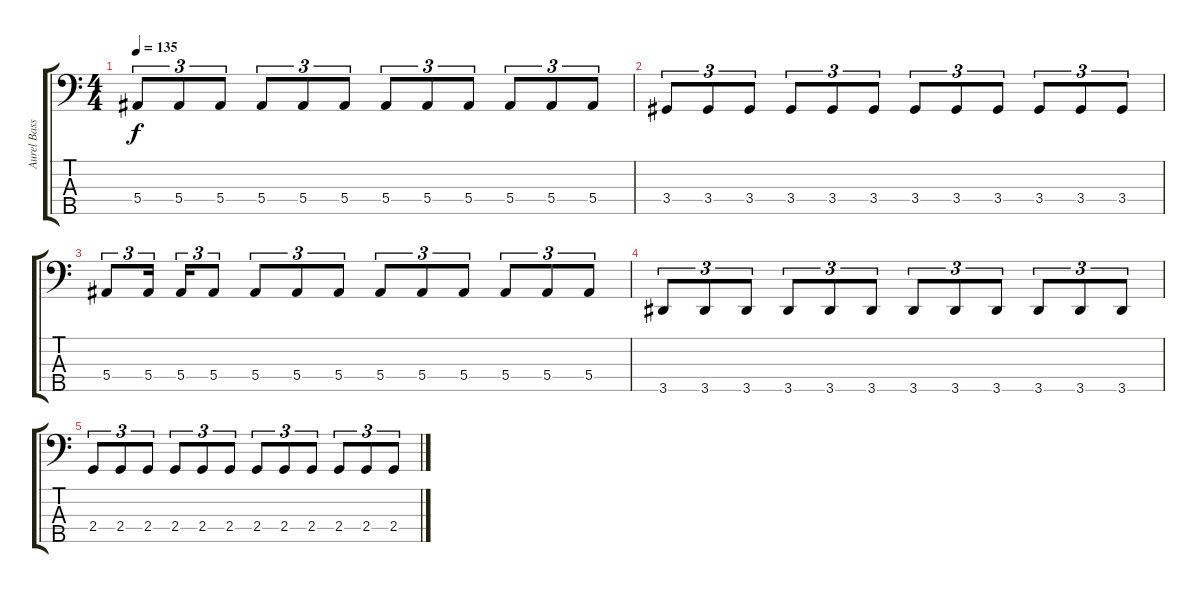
\track ("Aurel Bass" "Aurel Bass") {instrument electricbassfinger}
\staff {score tabs}
\tuning (Ab2 Eb2 Bb1 F1 C1) {hide}
\ts (4 4)
\tempo 135
\clef f4
\ks c
5.4.8{tu (3 2) dy f} 5.4.8{tu (3 2)} 5.4.8{tu (3 2)} 5.4.8{tu (3 2)} 5.4.8{tu (3 2)} 5.4.8{tu (3 2)} 5.4.8{tu (3 2)} 5.4.8{tu (3 2)} 5.4.8{tu (3 2)} 5.4.8{tu (3 2)} 5.4.8{tu (3 2)} 5.4.8{tu (3 2)} |
3.4.8{tu (3 2)} 3.4.8{tu (3 2)} 3.4.8{tu (3 2)} 3.4.8{tu (3 2)} 3.4.8{tu (3 2)} 3.4.8{tu (3 2)} 3.4.8{tu (3 2)} 3.4.8{tu (3 2)} 3.4.8{tu (3 2)} 3.4.8{tu (3 2)} 3.4.8{tu (3 2)} 3.4.8{tu (3 2)} |
5.4.8{tu (3 2)} 5.4.16{tu (3 2)} 5.4.16{tu (3 2)} 5.4.8{tu (3 2)} 5.4.8{tu (3 2)} 5.4.8{tu (3 2)} 5.4.8{tu (3 2)} 5.4.8{tu (3 2)} 5.4.8{tu (3 2)} 5.4.8{tu (3 2)} 5.4.8{tu (3 2)} 5.4.8{tu (3 2)} 5.4.8{tu (3 2)} |
3.5.8{tu (3 2)} 3.5.8{tu (3 2)} 3.5.8{tu (3 2)} 3.5.8{tu (3 2)} 3.5.8{tu (3 2)} 3.5.8{tu (3 2)} 3.5.8{tu (3 2)} 3.5.8{tu (3 2)} 3.5.8{tu (3 2)} 3.5.8{tu (3 2)} 3.5.8{tu (3 2)} 3.5.8{tu (3 2)} |
2.4.8{tu (3 2)} 2.4.8{tu (3 2)} 2.4.8{tu (3 2)} 2.4.8{tu (3 2)} 2.4.8{tu (3 2)} 2.4.8{tu (3 2)} 2.4.8{tu (3 2)} 2.4.8{tu (3 2)} 2.4.8{tu (3 2)} 2.4.8{tu (3 2)} 2.4.8{tu (3 2)} 2.4.8{tu (3 2)}
